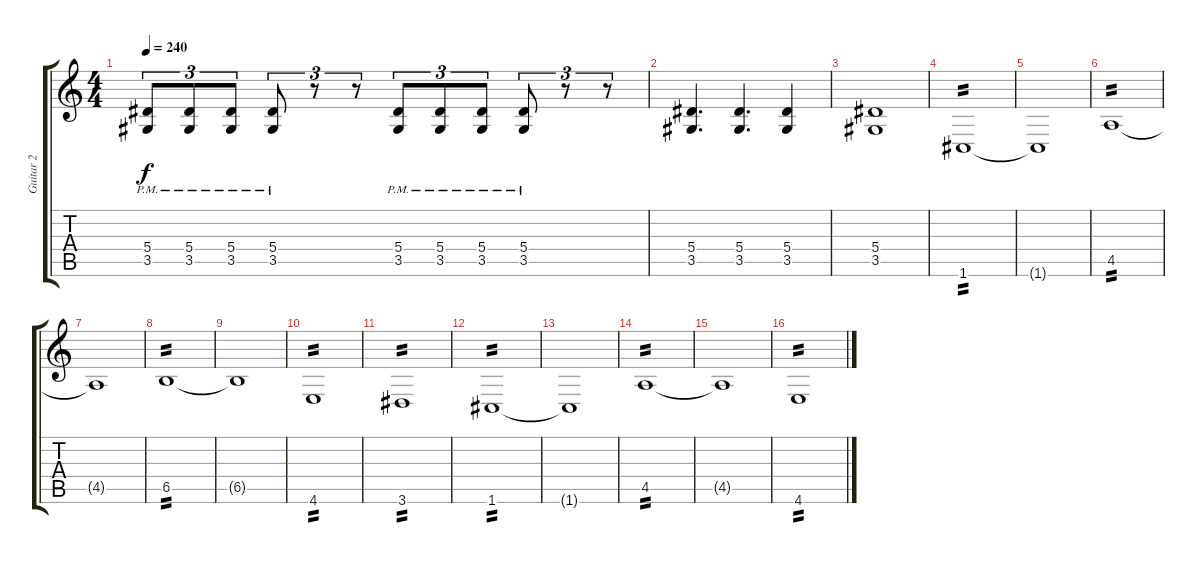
\track ("Guitar 2" "Guitar 2") {instrument distortionguitar}
\staff {score tabs}
\tuning (C4 G3 Eb3 Bb2 F2 C2) {hide}
\ts (4 4)
\tempo 240
\clef g2
\ks c
(5.4{pm} 3.5{pm}).8{tu (3 2) dy f} (5.4{pm} 3.5{pm}).8{tu (3 2)} (5.4{pm} 3.5{pm}).8{tu (3 2)} (5.4{pm} 3.5{pm}).8{tu (3 2)} r.8{tu (3 2)} r.8{tu (3 2)} (5.4{pm} 3.5{pm}).8{tu (3 2)} (5.4{pm} 3.5{pm}).8{tu (3 2)} (5.4{pm} 3.5{pm}).8{tu (3 2)} (5.4{pm} 3.5{pm}).8{tu (3 2)} r.8{tu (3 2)} r.8{tu (3 2)} |
(5.4 3.5).4{d} (5.4 3.5).4{d} (5.4 3.5).4 |
(5.4 3.5).1 |
1.6.1{tp 2} |
1.6{t}.1 |
4.5.1{tp 2} |
4.5{t}.1 |
6.5.1{tp 2} |
6.5{t}.1 |
4.6.1{tp 2} |
3.6.1{tp 2} |
1.6.1{tp 2} |
1.6{t}.1 |
4.5.1{tp 2} |
4.5{t}.1 |
4.6.1{tp 2}
